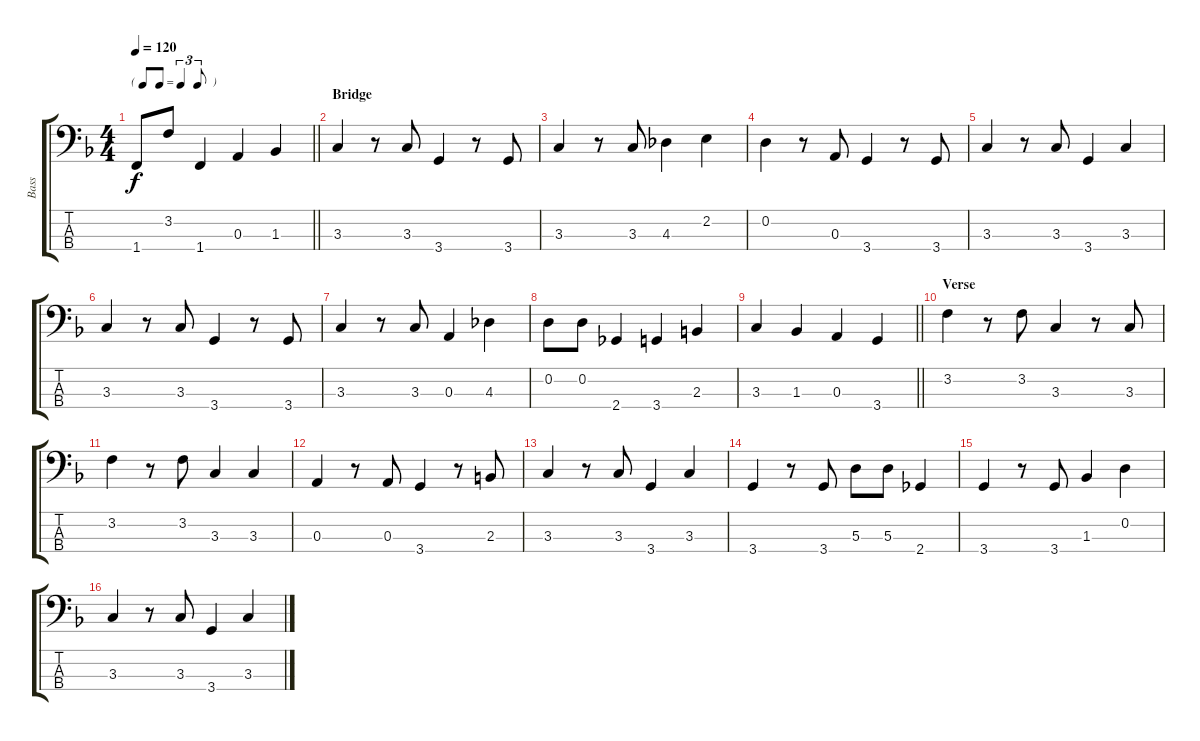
\track ("Bass" "Bass") {instrument electricbassfinger}
\staff {score tabs}
\tuning (G2 D2 A1 E1) {hide}
\ts (4 4)
\tf triplet8th
\tempo 120
\clef f4
\barLineRight lightlight
\ks f
1.4.8{dy f} 3.2.8 1.4.4 0.3.4 1.3.4 |
\section ("" "Bridge")
3.3.4 r.8 3.3.8 3.4.4 r.8 3.4.8 |
3.3.4 r.8 3.3.8 4.3.4 2.2.4 |
0.2.4 r.8 0.3.8 3.4.4 r.8 3.4.8 |
3.3.4 r.8 3.3.8 3.4.4 3.3.4 |
3.3.4 r.8 3.3.8 3.4.4 r.8 3.4.8 |
3.3.4 r.8 3.3.8 0.3.4 4.3.4 |
0.2.8 0.2.8 2.4.4 3.4.4 2.3.4 |
\barLineRight lightlight
3.3.4 1.3.4 0.3.4 3.4.4 |
\section ("" "Verse")
3.2.4 r.8 3.2.8 3.3.4 r.8 3.3.8 |
3.2.4 r.8 3.2.8 3.3.4 3.3.4 |
0.3.4 r.8 0.3.8 3.4.4 r.8 2.3.8 |
3.3.4 r.8 3.3.8 3.4.4 3.3.4 |
3.4.4 r.8 3.4.8 5.3.8 5.3.8 2.4.4 |
3.4.4 r.8 3.4.8 1.3.4 0.2.4 |
3.3.4 r.8 3.3.8 3.4.4 3.3.4
